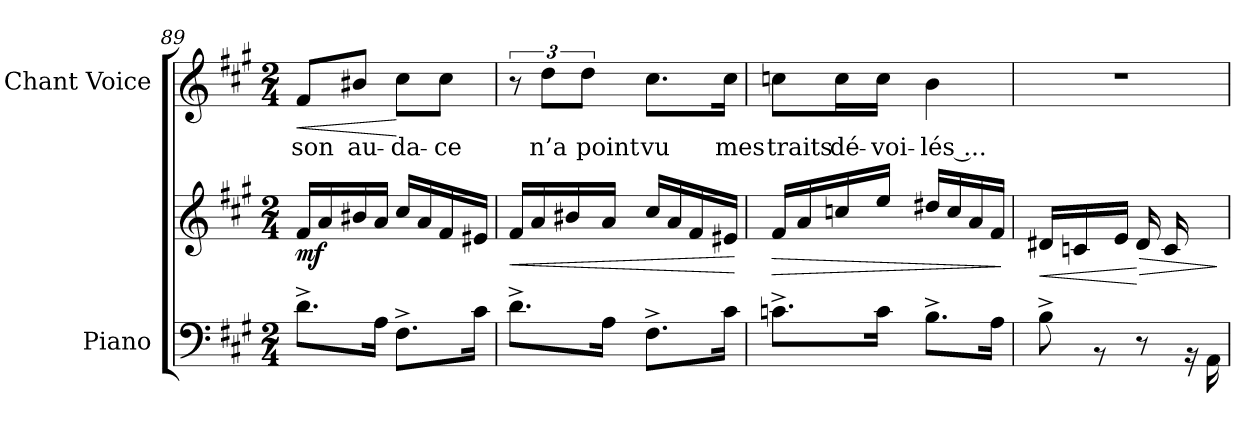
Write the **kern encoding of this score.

**kern	**kern	**dynam	**kern	**text	**dynam
*part2	*part2	*part2	*part1	*part1	*part1
*staff3	*staff2	*staff2/3	*staff1	*staff1	*staff1
*I"Piano	*	*	*I"Chant Voice	*	*
*I'Pno	*	*	*	*	*
*clefF4	*clefG2	*	*clefG2	*	*
*k[f#c#g#]	*k[f#c#g#]	*	*k[f#c#g#]	*	*
*M2/4	*M2/4	*	*M2/4	*	*
=89	=89	=89	=89	=89	=89
!	!	!LO:DY:b	!	!	!LO:HP:b
8.d^<\L	16f#/LL	mf	8f#/L	son	<
.	16a/	.	.	.	.
.	16b#X/	.	8b#X/J	au-	.
16A\Jk	16a/JJ	.	.	.	.
8.F#^<\L	16cc#/LL	.	8cc#\L	-da-	[
.	16a/	.	.	.	.
.	16f#/	.	8cc#\J	-ce	.
16c#\Jk	16e#X/JJ	.	.	.	.
=90	=90	=90	=90	=90	=90
!	!	!LO:HP:b	!	!	!
8.d^<\L	16f#/LL	<	12r	.	.
.	16a/	.	.	.	.
.	.	.	12dd\L	n’a	.
.	16b#X/	.	.	.	.
.	.	.	12dd\J	point	.
16A\Jk	16a/JJ	.	.	.	.
8.F#^<\L	16cc#/LL	.	8.cc#\L	vu	.
.	16a/	.	.	.	.
.	16f#/	.	.	.	.
16c#\Jk	16e#X/JJ	.	16cc#\Jk	mes	.
.	.	[	.	.	.
=91	=91	=91	=91	=91	=91
!	!	!LO:HP:b	!	!	!
8.cn^<\L	16f#/LL	>	8ccn\L	traits	.
.	16a/	.	.	.	.
.	16ccn/	.	16cc\L	dé-	.
16c\Jk	16ee/JJ	.	16cc\JJ	-voi-	.
8.B^<\L	16dd#X/LL	.	4b\	-lés ...	.
.	16cc/	.	.	.	.
.	16a/	.	.	.	.
16A\Jk	16f#/JJ	.	.	.	.
.	.	]	.	.	.
=92	=92	=92	=92	=92	=92
*^	*	*	*	*	*
!	!	!	!LO:HP:b	!	!	!
8ryy	8B^<\	16d#X/LL	<	2r	.	.
.	.	16cn/	.	.	.	.
16A/	8r	16ryy	.	.	.	.
8.ryy	.	16e/JJ	.	.	.	.
!	!	!	!LO:HP:n=1:b	!	!	!
.	8r	16d#/LL	[ >	.	.	.
.	.	16c/	.	.	.	.
16A/	16r	8ryy	.	.	.	.
16F#/JJ	16AA\	.	.	.	.	.
*v	*v	*	*	*	*	*
.	.	]	.	.	.
=	=	=	=	=	=
*-	*-	*-	*-	*-	*-
